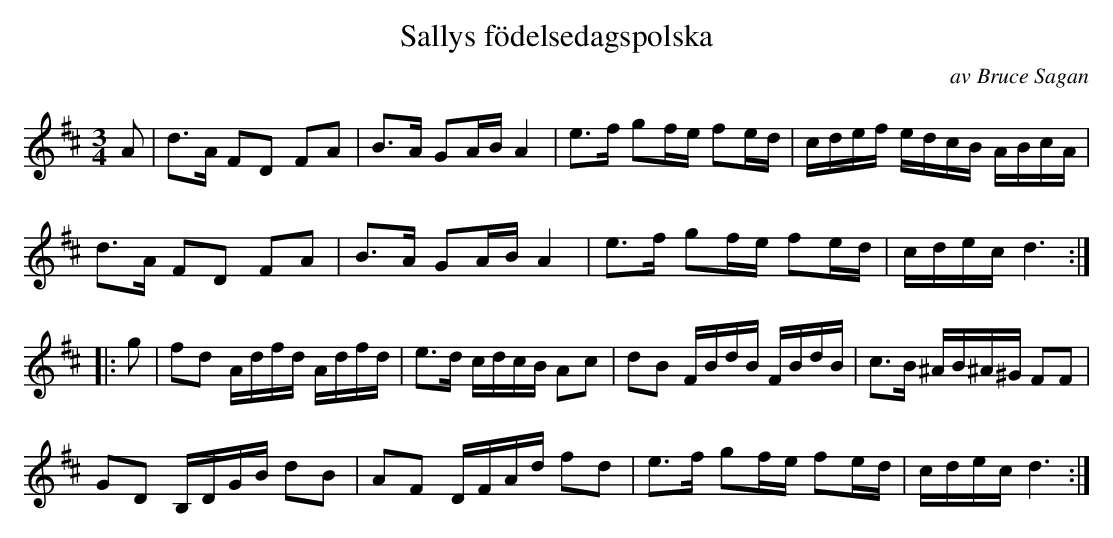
X:1
T:Sallys födelsedagspolska
C:av Bruce Sagan
M:3/4
L:1/8
K:D
A | d>A FD FA | B>A GA/B/ A2 | e>f gf/e/ fe/d/ | c/d/e/f/ e/d/c/B/ A/B/c/A/ |
d>A FD FA | B>A GA/B/ A2 | e>f gf/e/ fe/d/ | c/d/e/c/ d3 :|
|: g | fd A/d/f/d/ A/d/f/d/ | e>d c/d/c/B/ Ac | dB F/B/d/B/ F/B/d/B/ | c>B ^A/B/^A/^G/ FF |
GD B,/D/G/B/ dB | AF D/F/A/d/ fd | e>f gf/e/ fe/d/ | c/d/e/c/ d3 :|
